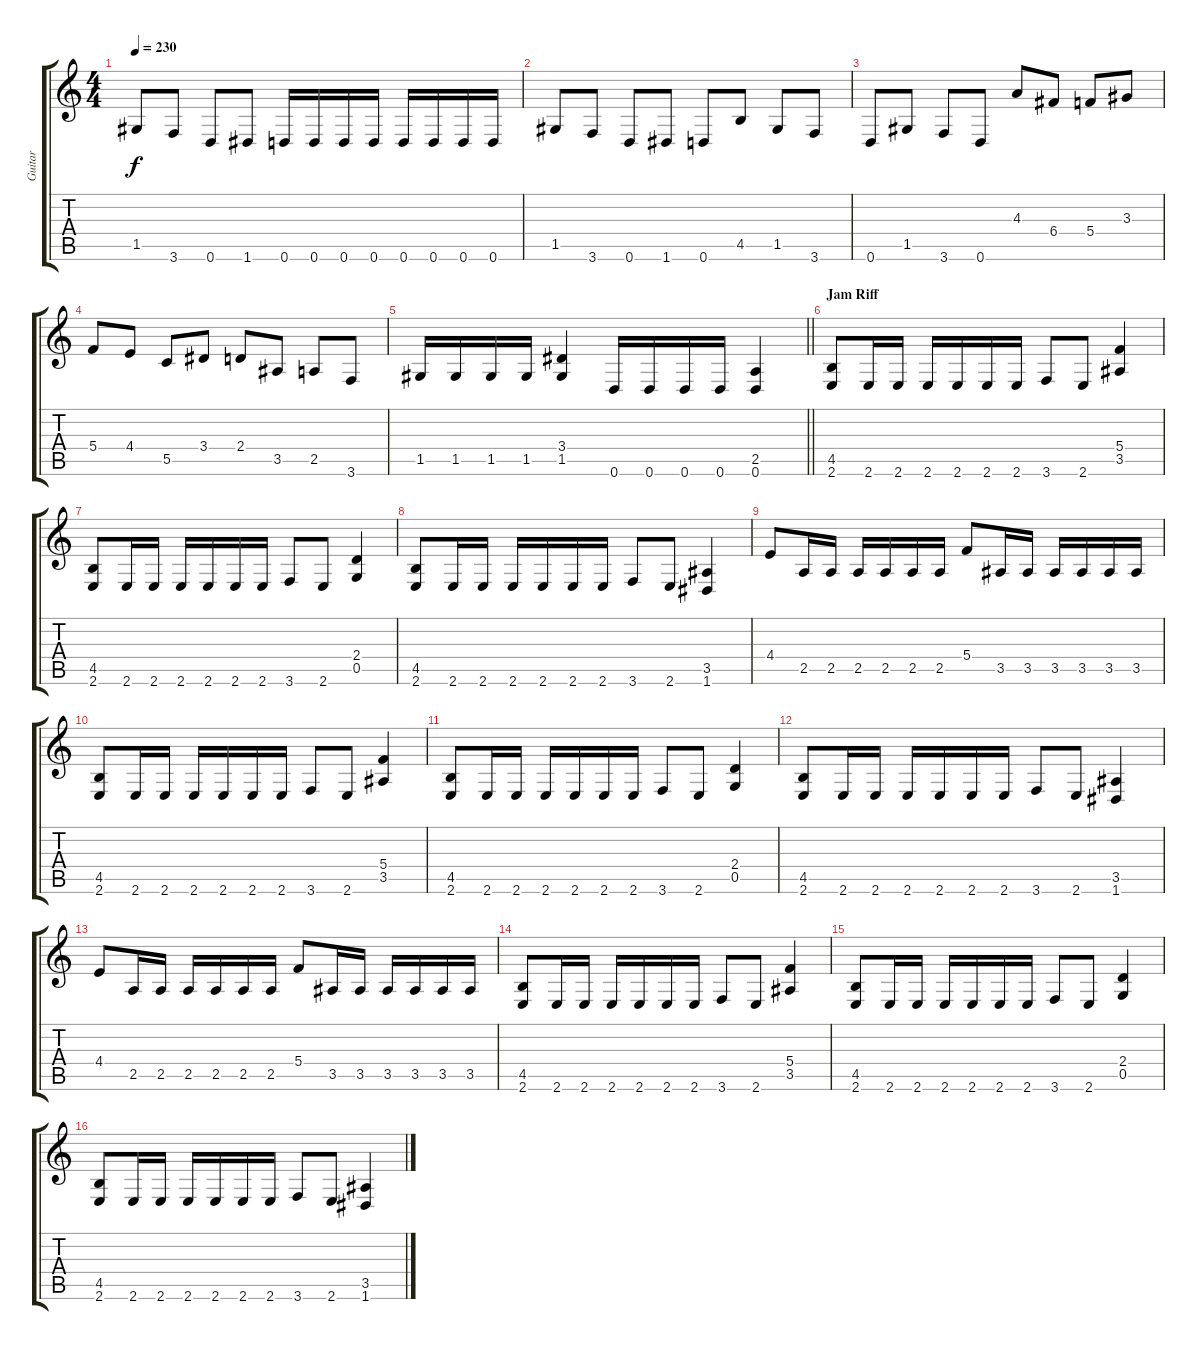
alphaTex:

\track ("Guitar" "Guitar") {instrument distortionguitar}
\staff {score tabs}
\tuning (D4 A3 F3 C3 G2 D2) {hide}
\ts (4 4)
\tempo 230
\clef g2
\ks c
1.5.8{dy f} 3.6.8 0.6.8 1.6.8 0.6.16 0.6.16 0.6.16 0.6.16 0.6.16 0.6.16 0.6.16 0.6.16 |
1.5.8 3.6.8 0.6.8 1.6.8 0.6.8 4.5.8 1.5.8 3.6.8 |
0.6.8 1.5.8 3.6.8 0.6.8 4.3.8 6.4.8 5.4.8 3.3.8 |
5.4.8 4.4.8 5.5.8 3.4.8 2.4.8 3.5.8 2.5.8 3.6.8 |
\barLineRight lightlight
1.5.16 1.5.16 1.5.16 1.5.16 (3.4 1.5).4 0.6.16 0.6.16 0.6.16 0.6.16 (2.5 0.6).4 |
\section ("" "Jam Riff")
(4.5 2.6).8 2.6.16 2.6.16 2.6.16 2.6.16 2.6.16 2.6.16 3.6.8 2.6.8 (5.4 3.5).4 |
(4.5 2.6).8 2.6.16 2.6.16 2.6.16 2.6.16 2.6.16 2.6.16 3.6.8 2.6.8 (2.4 0.5).4 |
(4.5 2.6).8 2.6.16 2.6.16 2.6.16 2.6.16 2.6.16 2.6.16 3.6.8 2.6.8 (3.5 1.6).4 |
4.4.8 2.5.16 2.5.16 2.5.16 2.5.16 2.5.16 2.5.16 5.4.8 3.5.16 3.5.16 3.5.16 3.5.16 3.5.16 3.5.16 |
(4.5 2.6).8 2.6.16 2.6.16 2.6.16 2.6.16 2.6.16 2.6.16 3.6.8 2.6.8 (5.4 3.5).4 |
(4.5 2.6).8 2.6.16 2.6.16 2.6.16 2.6.16 2.6.16 2.6.16 3.6.8 2.6.8 (2.4 0.5).4 |
(4.5 2.6).8 2.6.16 2.6.16 2.6.16 2.6.16 2.6.16 2.6.16 3.6.8 2.6.8 (3.5 1.6).4 |
4.4.8 2.5.16 2.5.16 2.5.16 2.5.16 2.5.16 2.5.16 5.4.8 3.5.16 3.5.16 3.5.16 3.5.16 3.5.16 3.5.16 |
(4.5 2.6).8 2.6.16 2.6.16 2.6.16 2.6.16 2.6.16 2.6.16 3.6.8 2.6.8 (5.4 3.5).4 |
(4.5 2.6).8 2.6.16 2.6.16 2.6.16 2.6.16 2.6.16 2.6.16 3.6.8 2.6.8 (2.4 0.5).4 |
(4.5 2.6).8 2.6.16 2.6.16 2.6.16 2.6.16 2.6.16 2.6.16 3.6.8 2.6.8 (3.5 1.6).4
